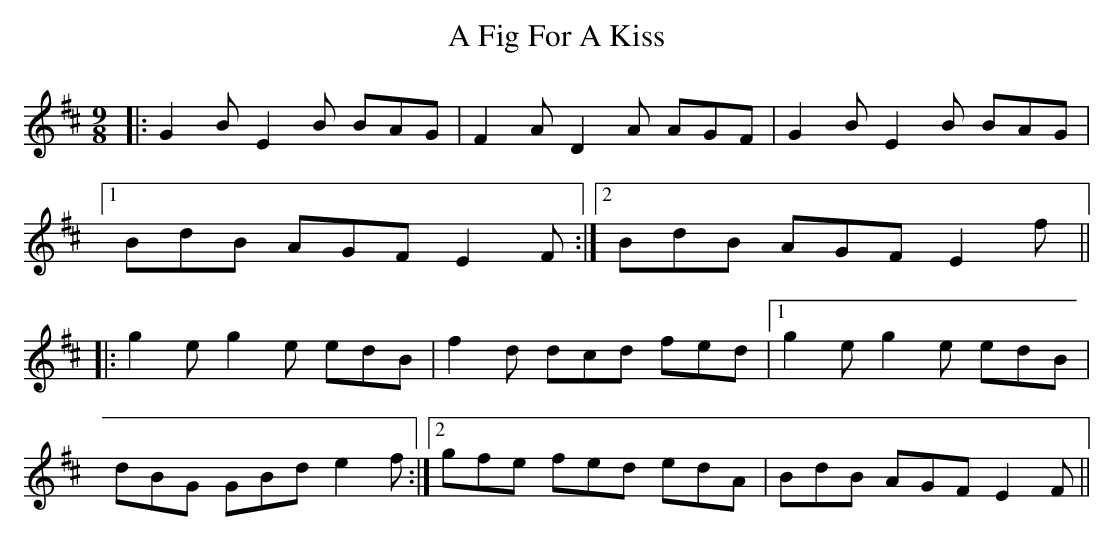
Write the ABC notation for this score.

X:1
T: A Fig For A Kiss
M: 9/8
L: 1/8
K: Edor
|: G2B E2B BAG | F2A D2A AGF | G2B E2B BAG |
[1 BdB AGF E2 F :|2  BdB AGF E2 f ||
|: g2e g2e edB | f2d dcd fed |1 g2e g2e edB |
dBG GBd e2f :|2 gfe fed edA | BdB AGF E2 F ||
